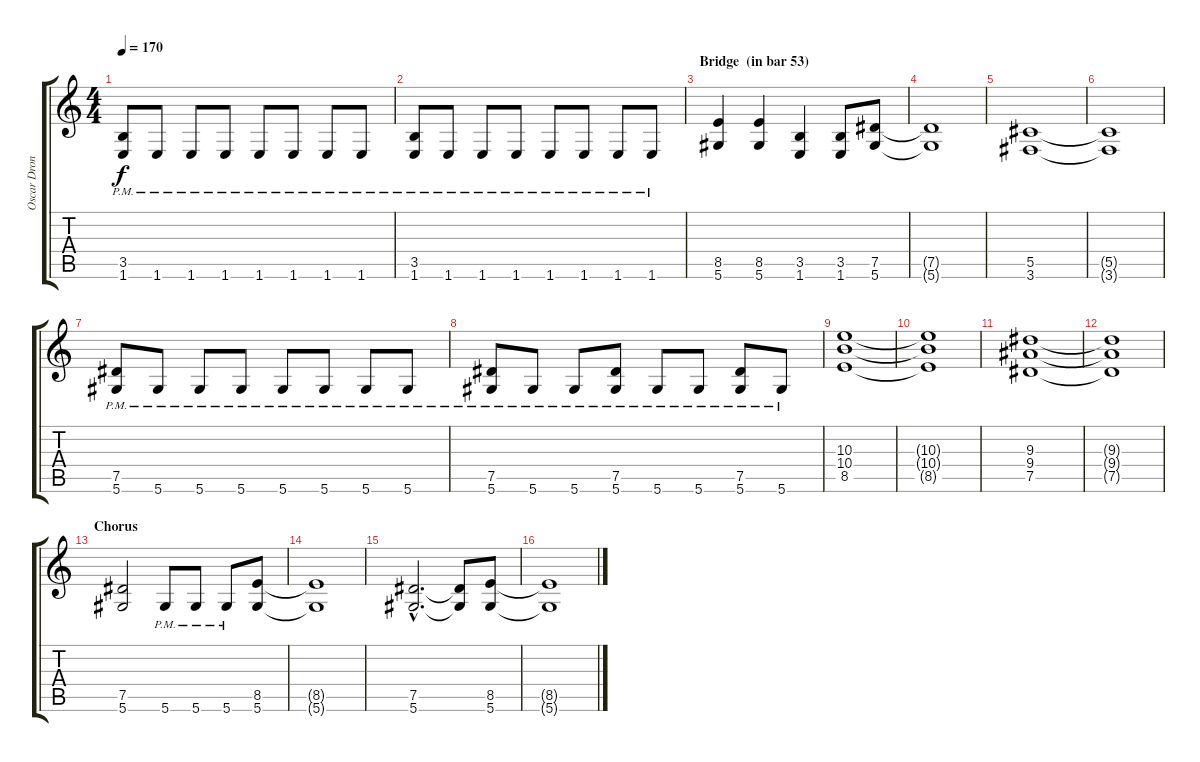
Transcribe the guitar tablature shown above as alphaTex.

\track ("Oscar Dronjak" "Oscar Dron") {instrument distortionguitar}
\staff {score tabs}
\tuning (Eb4 Bb3 Gb3 Db3 Ab2 Eb2) {hide}
\ts (4 4)
\tempo 170
\clef g2
\ks c
(3.5 1.6{pm}).8{dy f} 1.6{pm}.8 1.6{pm}.8 1.6{pm}.8 1.6{pm}.8 1.6{pm}.8 1.6{pm}.8 1.6{pm}.8 |
(3.5 1.6{pm}).8 1.6{pm}.8 1.6{pm}.8 1.6{pm}.8 1.6{pm}.8 1.6{pm}.8 1.6{pm}.8 1.6{pm}.8 |
\section ("" "Bridge  (in bar 53)")
(8.5 5.6).4 (8.5 5.6).4 (3.5 1.6).4 (3.5 1.6).8 (7.5 5.6).8 |
(7.5{t} 5.6{t}).1 |
(5.5 3.6).1 |
(5.5{t} 3.6{t}).1 |
(7.5 5.6{pm}).8 5.6{pm}.8 5.6{pm}.8 5.6{pm}.8 5.6{pm}.8 5.6{pm}.8 5.6{pm}.8 5.6{pm}.8 |
(7.5 5.6{pm}).8 5.6{pm}.8 5.6{pm}.8 (7.5 5.6{pm}).8 5.6{pm}.8 5.6{pm}.8 (7.5 5.6{pm}).8 5.6{pm}.8 |
(10.3 10.4 8.5).1 |
(10.3{t} 10.4{t} 8.5{t}).1 |
(9.3 9.4 7.5).1 |
(9.3{t} 9.4{t} 7.5{t}).1 |
\section ("" "Chorus")
(7.5 5.6).2 5.6{pm}.8 5.6{pm}.8 5.6{pm}.8 (8.5 5.6).8 |
(8.5{t} 5.6{t}).1 |
(7.5{hac} 5.6{hac}).2{d} (7.5{t} 5.6{t}).8 (8.5 5.6).8 |
(8.5{t} 5.6{t}).1
